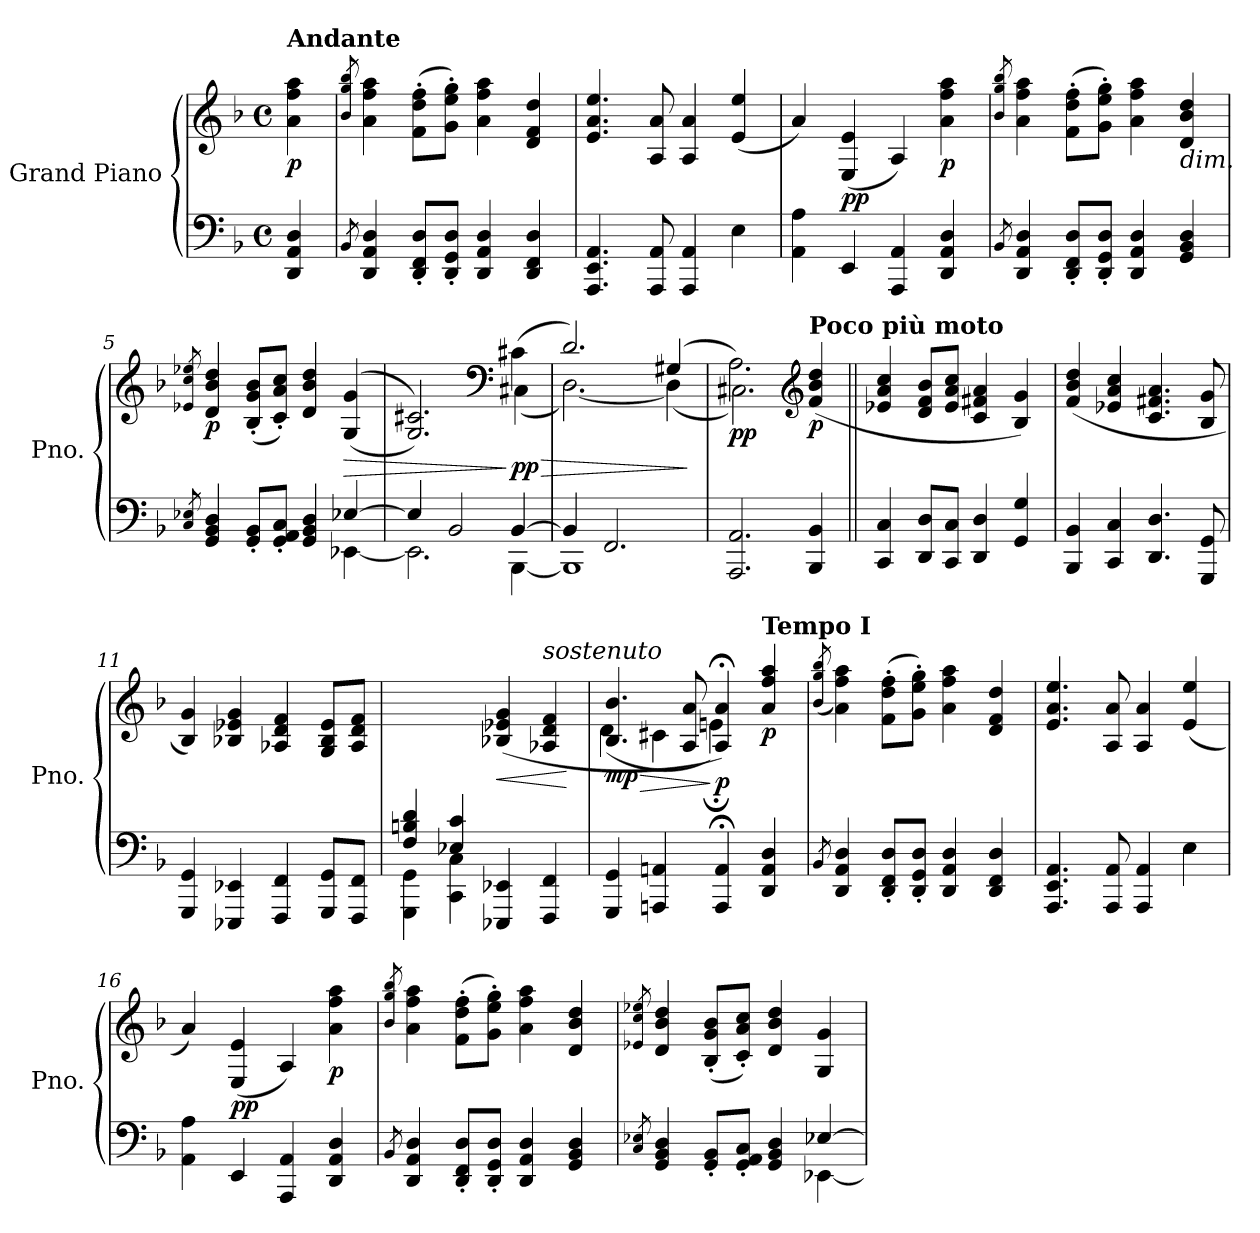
**kern	**kern	**dynam
*part1	*part1	*part1
*staff2	*staff1	*staff1/2
*I"Grand Piano	*	*
*I'Pno.	*	*
*clefF4	*clefG2	*
*k[b-]	*k[b-]	*
*M4/4	*M4/4	*
*met(c)	*met(c)	*
=	=	=
!	!LO:TX:a:B:t=Andante	!
!	!	!LO:DY:b
4DD/ 4AA/ 4D/	4a\ 4ff\ 4aa\	p
=1	=1	=1
8qBB-/	8qb-/ 8qgg/ 8qbb-/	.
4DD/ 4AA/ 4D/	4a\ 4ff\ 4aa\	.
8DD/' 8FF/' 8D/'L	(>8f\' 8dd\' 8ff\'L	.
8DD/' 8GG/' 8D/'J	8g\' 8ee\' 8gg\'J)	.
4DD/ 4AA/ 4D/	4a\ 4ff\ 4aa\	.
4DD/ 4FF/ 4D/	4d/ 4f/ 4dd/	.
=2	=2	=2
4.AAA/ 4.EE/ 4.AA/	4.e/ 4.a/ 4.ee/	.
8AAA/ 8AA/	8A/ 8a/	.
4AAA/ 4AA/	4A/ 4a/	.
4E\	(>4e/ 4ee/	.
=3	=3	=3
4AA\ 4A\	4a/)	.
!	!	!LO:DY:b
4EE/	(>4E/ 4e/	pp
4AAA/ 4AA/	4A/)	.
!	!	!LO:DY:b
4DD/ 4AA/ 4D/	4a\ 4ff\ 4aa\	p
=4	=4	=4
8qBB-/	8qb-/ 8qgg/ 8qbb-/	.
4DD/ 4AA/ 4D/	4a\ 4ff\ 4aa\	.
8DD/' 8FF/' 8D/'L	(>8f\' 8dd\' 8ff\'L	.
8DD/' 8GG/' 8D/'J	8g\' 8ee\' 8gg\'J)	.
4DD/ 4AA/ 4D/	4a\ 4ff\ 4aa\	.
!	!LO:TX:b:i:t=dim.	!
4GG/ 4BB-/ 4D/	4d/ 4b-/ 4dd/	.
!!LO:LB:g=z
=5	=5	=5
8qC/ 8qE-X/	8qe-X/ 8qcc/ 8qee-X/	.
*^	*	*
!	!	!	!LO:DY:b
4GG/ 4BB-/ 4D/	2.ryy	4d/ 4b-/ 4dd/	p
8GG/' 8BB-/'L	.	(<8B-/' 8g/' 8b-/'L	.
8GG/' 8AA/' 8C/'J	.	8c/' 8a/' 8cc/'J)	.
4GG/ 4BB-/ 4D/	.	4d/ 4b-/ 4dd/	.
!	!	!	!LO:HP:b
[4E-X/	[4EE-X\	(<(>4G/ 4g/	>
=6	=6	=6	=6
*	*	*^	*
4E-/]	2.EE-\]	2.G/ 2.c#X/))	2.ryy	.
2BB-/	.	.	.	.
*	*	*clefF4	*	*
!	!	!	!	!LO:HP:n=1:b
!	!	!	!	!LO:DY:n=1:b
[4BB-/	[4BBB-\	(>4c#X\	(<4C#X\	] > pp
=7	=7	=7	=7	=7
4BB-/]	1BBB-]	2.d/)	[2.D\)	.
2.FF/	.	.	.	.
.	.	(>4G#X/	(<4D\]	.
*v	*v	*	*	*
*	*v	*v	*
.	.	]
=8	=8	=8
*	*^	*
!	!	!	!LO:DY:b
2.AAA/ 2.AA/	2.A\)	2.C#X\)	pp
*	*clefG2	*	*
!	!LO:TX:a:B:t=Poco più moto	!	!
!	!	!	!LO:DY:b
4BBB-/ 4BB-/	(>4f/ 4b-/ 4dd/	4ryy	p
*	*v	*v	*
=9||	=9||	=9||
4CC/ 4C/	4e-X/ 4a/ 4cc/	.
8DD/ 8D/L	8d/ 8f/ 8b-/L	.
8CC/ 8C/J	8e-/ 8a/ 8cc/J	.
4DD/ 4D/	4c/ 4f#X/ 4a/	.
4GG/ 4G/	4B-/ 4g/)	.
=10	=10	=10
4BBB-/ 4BB-/	(<4f/ 4b-/ 4dd/	.
4CC/ 4C/	4e-X/ 4a/ 4cc/	.
4.DD/ 4.D/	4.c/ 4.f#X/ 4.a/	.
8GGG/ 8GG/	8B-/ 8g/	.
!!LO:LB:g=z
=11	=11	=11
4GGG/ 4GG/	4B-/ 4g/)	.
4EEE-X/ 4EE-X/	(>4B-X/ 4e-X/ 4g/	.
4FFF/ 4FF/	4A-X/ 4d/ 4f/	.
8GGG/ 8GG/L	8G/ 8B-/ 8e-/L	.
8FFF/ 8FF/J	8A-/ 8d/ 8f/J	.
=12	=12	=12
*^	*	*
4F/ 4Bn/ 4d/	4GGG\ 4GG\	2ryy	.
4E-X/ 4c/)	4CC\ 4C\	.	.
!	!	!	!LO:HP:b
2ryy	4EEE-X/ 4EE-X/	(>4B-X/ 4e-X/ 4g/	<
*	*	*MM92	*
!	!	!LO:TX:a:i:t=sostenuto	!
.	4FFF/ 4FF/	4A-X/ 4d/ 4f/	.
*v	*v	*	*
.	.	[
=13	=13	=13
!	!	!LO:HP:b
*	*^	*
!	!	!	!LO:DY:n=1:b
4GGG/ 4GG/	4.B-/ 4.b-/	(<4d\	> mp
4AAAn/ 4AAn/	.	4c#X\	.
.	8A/ 8a/	.	.
!	!	!	!LO:DY:n=2:b
4AAA/;< 4AA/;<	4A/;< 4a/;<)	4en;\)	] p
!	!LO:TX:a:B:t=Tempo I	!	!
!	!	!	!LO:DY:n=3:b
4DD/ 4AA/ 4D/	4a/ 4ff/ 4aa/	4ryy	p
*	*v	*v	*
=14	=14	=14
8qBB-/	(<8qb-/ 8qgg/ 8qbb-/	.
4DD/ 4AA/ 4D/	4a\ 4ff\ 4aa\)	.
8DD/' 8FF/' 8D/'L	(>8f\' 8dd\' 8ff\'L	.
8DD/' 8GG/' 8D/'J	8g\' 8ee\' 8gg\'J)	.
4DD/ 4AA/ 4D/	4a\ 4ff\ 4aa\	.
4DD/ 4FF/ 4D/	4d/ 4f/ 4dd/	.
=15	=15	=15
4.AAA/ 4.EE/ 4.AA/	4.e/ 4.a/ 4.ee/	.
8AAA/ 8AA/	8A/ 8a/	.
4AAA/ 4AA/	4A/ 4a/	.
4E\	(>4e/ 4ee/	.
!!LO:LB:g=z
=16	=16	=16
4AA\ 4A\	4a/)	.
!	!	!LO:DY:b
4EE/	(>4E/ 4e/	pp
4AAA/ 4AA/	4A/)	.
!	!	!LO:DY:b
4DD/ 4AA/ 4D/	4a\ 4ff\ 4aa\	p
=17	=17	=17
8qBB-/	8qb-/ 8qgg/ 8qbb-/	.
4DD/ 4AA/ 4D/	4a\ 4ff\ 4aa\	.
8DD/' 8FF/' 8D/'L	(>8f\' 8dd\' 8ff\'L	.
8DD/' 8GG/' 8D/'J	8g\' 8ee\' 8gg\'J)	.
4DD/ 4AA/ 4D/	4a\ 4ff\ 4aa\	.
4GG/ 4BB-/ 4D/	4d/ 4b-/ 4dd/	.
=18	=18	=18
8qC/ 8qE-X/	8qe-X/ 8qcc/ 8qee-X/	.
*^	*	*
4GG/ 4BB-/ 4D/	2.ryy	4d/ 4b-/ 4dd/	.
8GG/' 8BB-/'L	.	(<8B-/' 8g/' 8b-/'L	.
8GG/' 8AA/' 8C/'J	.	8c/' 8a/' 8cc/'J)	.
4GG/ 4BB-/ 4D/	.	4d/ 4b-/ 4dd/	.
[4E-X/	[4EE-X\	4G/ 4g/	.
*v	*v	*	*
=	=	=
*-	*-	*-
